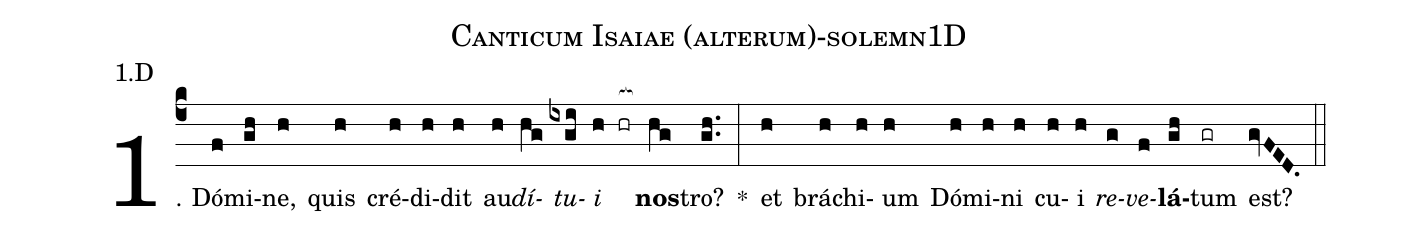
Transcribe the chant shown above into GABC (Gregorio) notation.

name: Canticum Isaiae (alterum)-solemn1D;
annotation: 1.D;
%%
(c4)1. Dó(f)mi(gh)ne,(h) quis(h) cré(h)di(h)dit(h) au(h)<i>dí</i>(hg)<i>tu</i>(ixgi)<i>i</i>(h hr[ocb:1{]) <b>nos</b>(hg[ocb:0}])tro?(gh..) *(:) et(h) brá(h)chi(h)um(h) Dó(h)mi(h)ni(h) cu(h)i(h) <i>re</i>(g)<i>ve</i>(f)<b>lá</b>(gh)tum(gr) est?(gvFED.) (::)
